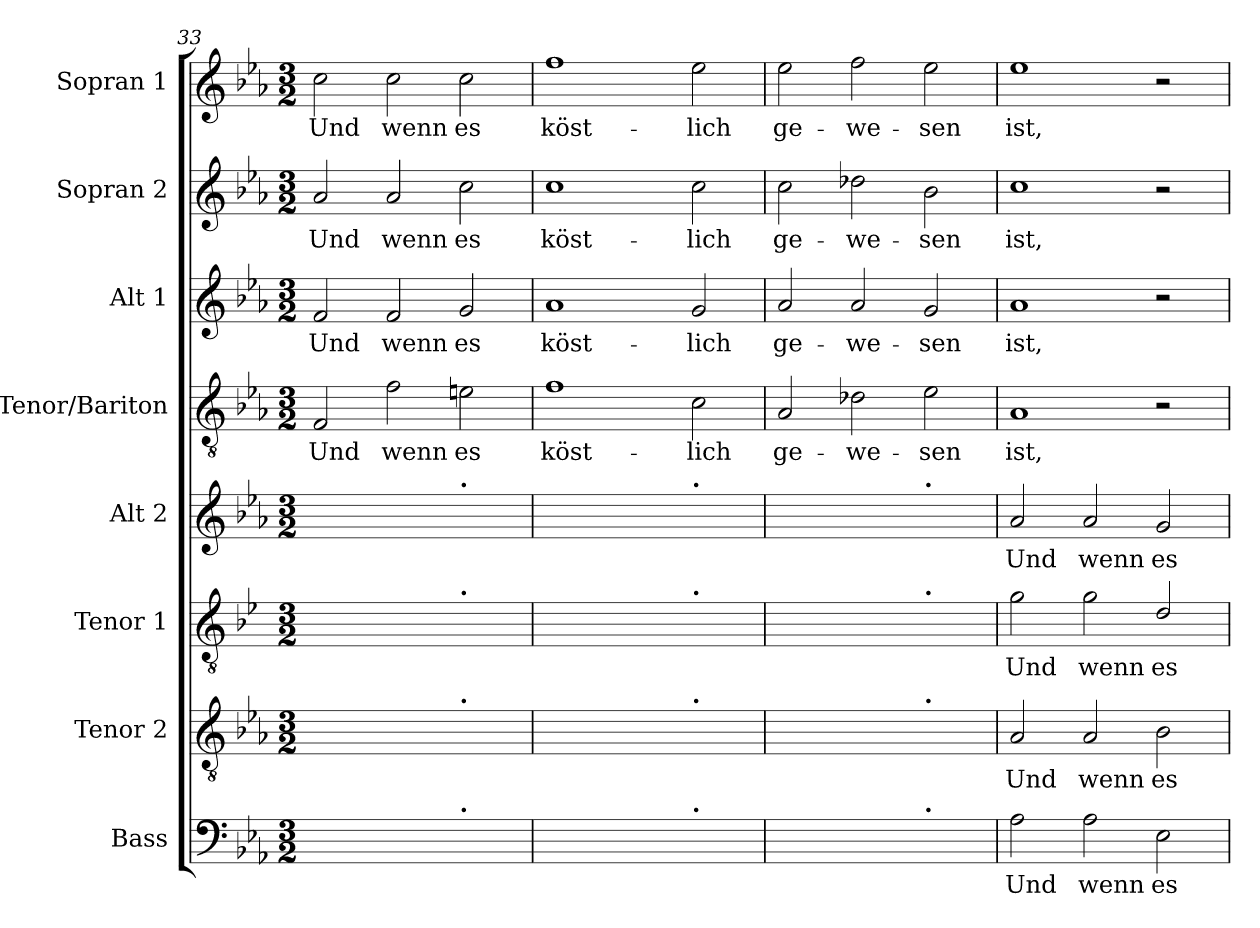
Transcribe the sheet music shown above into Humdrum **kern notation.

**kern	**text	**kern	**text	**kern	**text	**kern	**text	**kern	**text	**kern	**text	**kern	**text	**kern	**text
*part8	*part8	*part7	*part7	*part6	*part6	*part5	*part5	*part4	*part4	*part3	*part3	*part2	*part2	*part1	*part1
*staff8	*staff8	*staff7	*staff7	*staff6	*staff6	*staff5	*staff5	*staff4	*staff4	*staff3	*staff3	*staff2	*staff2	*staff1	*staff1
*I"Bass	*	*I"Tenor 2	*	*I"Tenor 1	*	*I"Alt 2	*	*I"Tenor/Bariton	*	*I"Alt 1	*	*I"Sopran 2	*	*I"Sopran 1	*
*I'B	*	*I'T 2	*	*I'T 1	*	*I'A 2	*	*I'T/B	*	*I'A 1	*	*I'S 2	*	*I'S 1	*
!!LO:LB:g=z
*clefF4	*	*clefGv2	*	*clefGv2	*	*clefG2	*	*clefGv2	*	*clefG2	*	*clefG2	*	*clefG2	*
*	*	*	*	*ITrd4c7	*	*	*	*	*	*	*	*	*	*	*
*k[b-e-a-]	*	*k[b-e-a-]	*	*k[b-e-a-]	*	*k[b-e-a-]	*	*k[b-e-a-]	*	*k[b-e-a-]	*	*k[b-e-a-]	*	*k[b-e-a-]	*
*M3/2	*	*M3/2	*	*M3/2	*	*M3/2	*	*M3/2	*	*M3/2	*	*M3/2	*	*M3/2	*
=33	=33	=33	=33	=33	=33	=33	=33	=33	=33	=33	=33	=33	=33	=33	=33
!	!	!	!	!	!	!	!	!	!LO:LY:b	!	!LO:LY:b	!	!LO:LY:b	!	!LO:LY:b
2ryy	.	2ryy	.	2ryy	.	2ryy	.	2F/	Und	2f/	Und	2a-/	Und	2cc\	Und
!	!	!	!	!	!	!	!	!	!LO:LY:b	!	!LO:LY:b	!	!LO:LY:b	!	!LO:LY:b
2ryy	.	2ryy	.	2ryy	.	2ryy	.	2f\	wenn	2f/	wenn	2a-/	wenn	2cc\	wenn
!	!	!	!	!	!	!LO:TX:a:B:t=.	!	!	!	!	!	!	!	!	!
!	!	!	!	!LO:TX:a:B:t=.	!	!	!	!	!	!	!	!	!	!	!
!	!	!LO:TX:a:B:t=.	!	!	!	!	!	!	!	!	!	!	!	!	!
!LO:TX:a:B:t=.	!	!	!	!	!	!	!	!	!	!	!	!	!	!	!
!	!	!	!	!	!	!	!	!	!LO:LY:b	!	!LO:LY:b	!	!LO:LY:b	!	!LO:LY:b
2ryy	.	2ryy	.	2ryy	.	2ryy	.	2en\	es	2g/	es	2cc\	es	2cc\	es
=34	=34	=34	=34	=34	=34	=34	=34	=34	=34	=34	=34	=34	=34	=34	=34
!	!	!	!	!	!	!	!	!	!LO:LY:b	!	!LO:LY:b	!	!LO:LY:b	!	!LO:LY:b
2ryy	.	2ryy	.	2ryy	.	2ryy	.	1f	köst-	1a-	köst-	1cc	köst-	1ff	köst-
2ryy	.	2ryy	.	2ryy	.	2ryy	.	.	.	.	.	.	.	.	.
!	!	!	!	!	!	!LO:TX:a:B:t=.	!	!	!	!	!	!	!	!	!
!	!	!	!	!LO:TX:a:B:t=.	!	!	!	!	!	!	!	!	!	!	!
!	!	!LO:TX:a:B:t=.	!	!	!	!	!	!	!	!	!	!	!	!	!
!LO:TX:a:B:t=.	!	!	!	!	!	!	!	!	!	!	!	!	!	!	!
!	!	!	!	!	!	!	!	!	!LO:LY:b	!	!LO:LY:b	!	!LO:LY:b	!	!LO:LY:b
2ryy	.	2ryy	.	2ryy	.	2ryy	.	2c\	lich	2g/	lich	2cc\	lich	2ee-\	lich
=35	=35	=35	=35	=35	=35	=35	=35	=35	=35	=35	=35	=35	=35	=35	=35
!	!	!	!	!	!	!	!	!	!LO:LY:b	!	!LO:LY:b	!	!LO:LY:b	!	!LO:LY:b
2ryy	.	2ryy	.	2ryy	.	2ryy	.	2A-/	ge-	2a-/	ge-	2cc\	ge-	2ee-\	ge-
!	!	!	!	!	!	!	!	!	!LO:LY:b	!	!LO:LY:b	!	!LO:LY:b	!	!LO:LY:b
2ryy	.	2ryy	.	2ryy	.	2ryy	.	2d-X\	we-	2a-/	we-	2dd-X\	we-	2ff\	we-
!	!	!	!	!	!	!LO:TX:a:B:t=.	!	!	!	!	!	!	!	!	!
!	!	!	!	!LO:TX:a:B:t=.	!	!	!	!	!	!	!	!	!	!	!
!	!	!LO:TX:a:B:t=.	!	!	!	!	!	!	!	!	!	!	!	!	!
!LO:TX:a:B:t=.	!	!	!	!	!	!	!	!	!	!	!	!	!	!	!
!	!	!	!	!	!	!	!	!	!LO:LY:b	!	!LO:LY:b	!	!LO:LY:b	!	!LO:LY:b
2ryy	.	2ryy	.	2ryy	.	2ryy	.	2e-\	sen	2g/	sen	2b-\	sen	2ee-\	sen
=36	=36	=36	=36	=36	=36	=36	=36	=36	=36	=36	=36	=36	=36	=36	=36
!	!LO:LY:b	!	!LO:LY:b	!	!LO:LY:b	!	!LO:LY:b	!	!LO:LY:b	!	!LO:LY:b	!	!LO:LY:b	!	!LO:LY:b
2A-\	Und	2A-/	Und	2c\	Und	2a-/	Und	1A-	ist,	1a-	ist,	1cc	ist,	1ee-	ist,
!	!LO:LY:b	!	!LO:LY:b	!	!LO:LY:b	!	!LO:LY:b	!	!	!	!	!	!	!	!
2A-\	wenn	2A-/	wenn	2c\	wenn	2a-/	wenn	.	.	.	.	.	.	.	.
!	!LO:LY:b	!	!LO:LY:b	!	!LO:LY:b	!	!LO:LY:b	!	!	!	!	!	!	!	!
2E-\	es	2B-\	es	2G/	es	2g/	es	2r	.	2r	.	2r	.	2r	.
=	=	=	=	=	=	=	=	=	=	=	=	=	=	=	=
*-	*-	*-	*-	*-	*-	*-	*-	*-	*-	*-	*-	*-	*-	*-	*-
